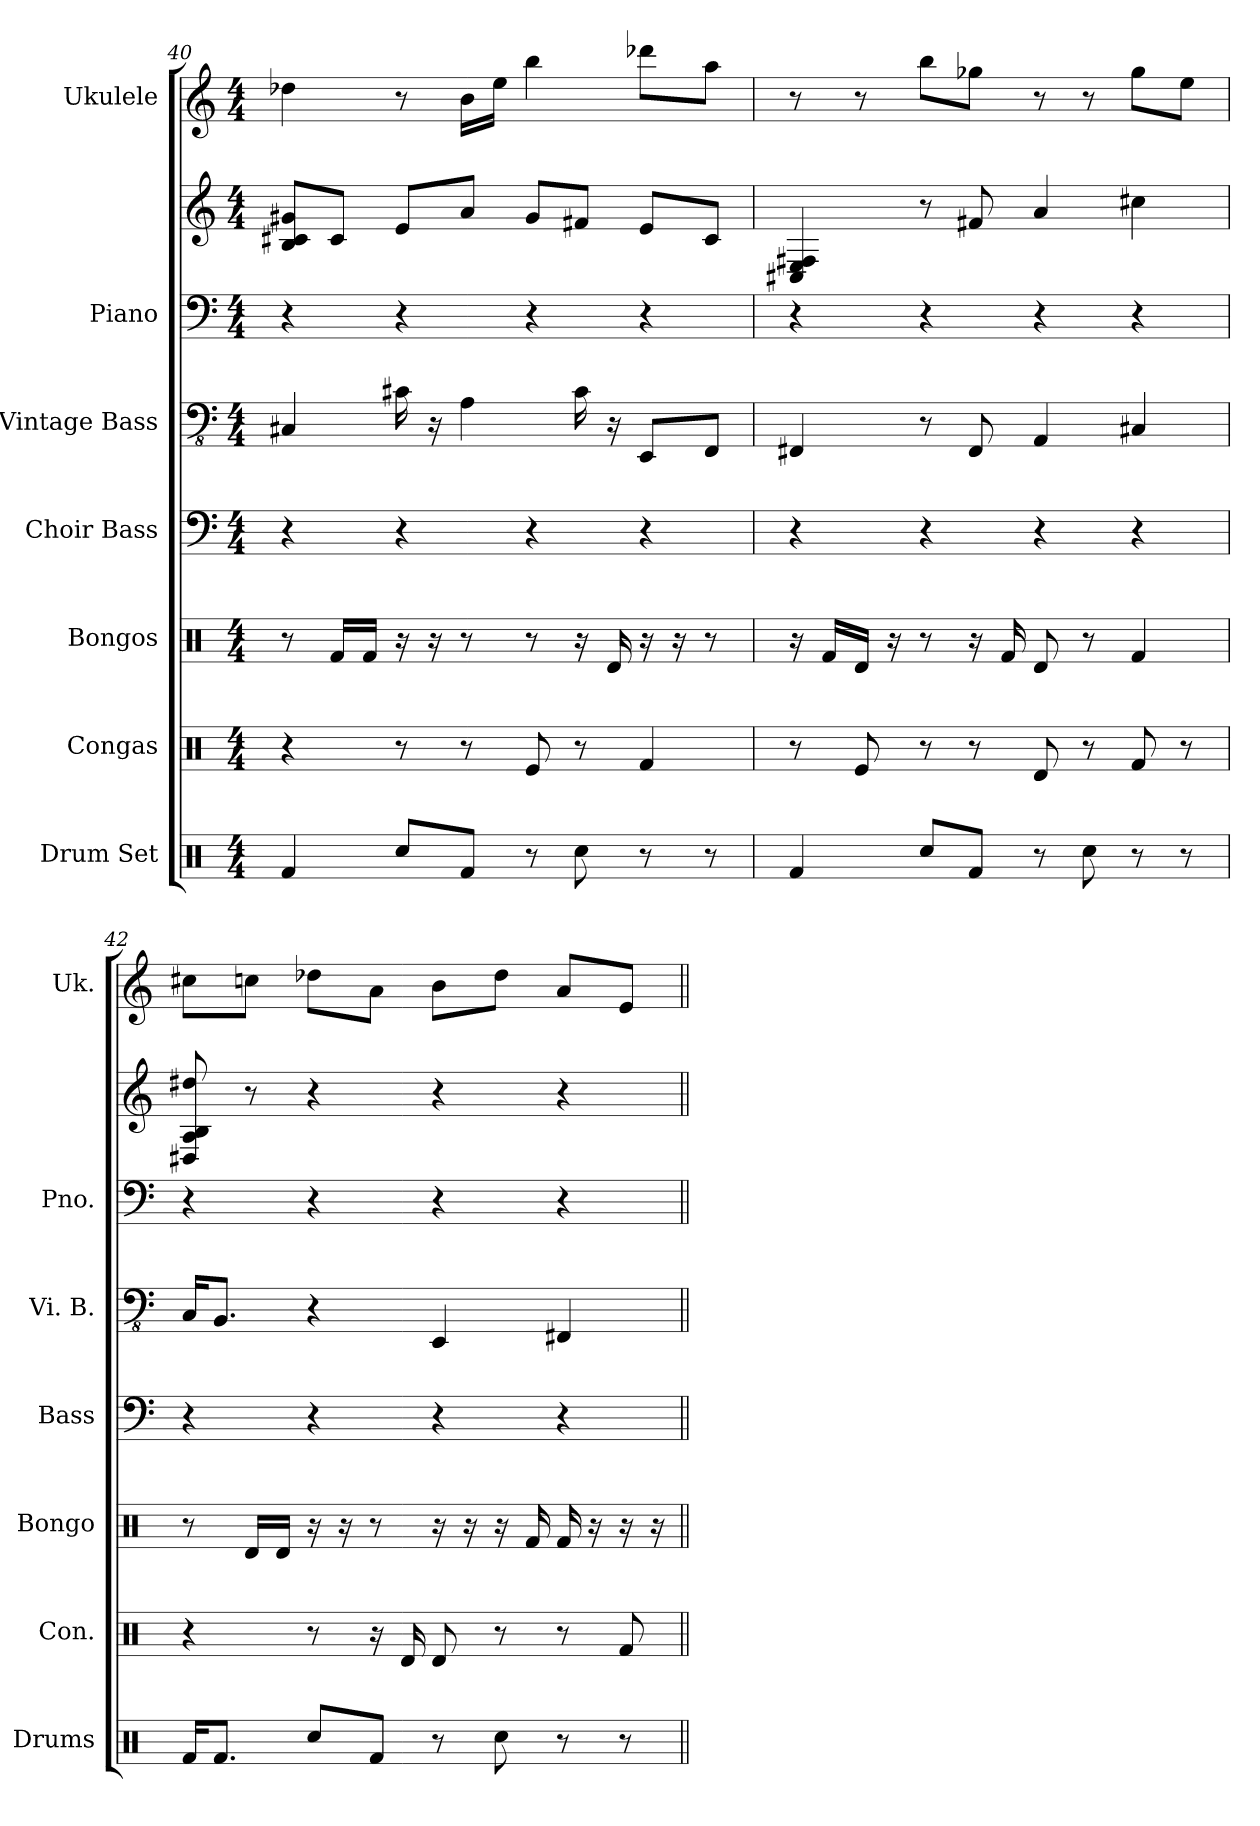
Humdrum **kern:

**kern	**kern	**kern	**kern	**kern	**kern	**kern	**kern
*part7	*part6	*part5	*part4	*part3	*part2	*part2	*part1
*staff8	*staff7	*staff6	*staff5	*staff4	*staff3	*staff2	*staff1
*I"Drum Set	*I"Congas	*I"Bongos	*I"Choir Bass	*I"Vintage Bass	*I"Piano	*	*I"Ukulele
*I'Drums	*I'Con.	*I'Bongo	*I'Bass	*I'Vi. B.	*I'Pno.	*	*I'Uk.
*clefX	*clefX	*clefX	*clefF4	*clefFv4	*clefF4	*clefG2	*clefG2
*k[]	*k[]	*k[]	*k[]	*k[]	*k[]	*k[]	*k[]
*M4/4	*M4/4	*M4/4	*M4/4	*M4/4	*M4/4	*M4/4	*M4/4
=40	=40	=40	=40	=40	=40	=40	=40
4Rf	4r	8r	4r	4CC#X	4r	8c#X 8B 8g#XL	4dd-X
.	.	16RfLL	.	.	.	8c#J	.
.	.	16RfJJ	.	.	.	.	.
8RccL	8r	16r	4r	16C#X	4r	8eL	8r
.	.	16r	.	16r	.	.	.
8RfJ	8r	8r	.	4AA	.	8aJ	16bLL
.	.	.	.	.	.	.	16eeJJ
8r	8Re	8r	4r	.	4r	8g#L	4bb
8Rcc	8r	16r	.	16C#	.	8f#XJ	.
.	.	16Rd	.	16r	.	.	.
8r	4Rf	16r	4r	8EEEL	4r	8eL	8ddd-XL
.	.	16r	.	.	.	.	.
8r	.	8r	.	8FFFJ	.	8c#J	8aaJ
=41	=41	=41	=41	=41	=41	=41	=41
4Rf	8r	16r	4r	4FFF#X	4r	4F#X 4E 4C#X	8r
.	.	16RfLL	.	.	.	.	.
.	8Re	16RdJJ	.	.	.	.	8r
.	.	16r	.	.	.	.	.
8RccL	8r	8r	4r	8r	4r	8r	8bbL
8RfJ	8r	16r	.	8FFF#	.	8f#X	8gg-XJ
.	.	16Rf	.	.	.	.	.
8r	8Rd	8Rd	4r	4AAA	4r	4a	8r
8Rcc	8r	8r	.	.	.	.	8r
8r	8Rf	4Rf	4r	4CC#X	4r	4cc#X	8gg-L
8r	8r	.	.	.	.	.	8eeJ
=42	=42	=42	=42	=42	=42	=42	=42
16RfKL	4r	8r	4r	16CCKL	4r	8B 8A 8D#X 8dd#X	8cc#XL
8.RfJ	.	.	.	8.BBBJ	.	.	.
.	.	16RdLL	.	.	.	8r	8ccnJ
.	.	16RdJJ	.	.	.	.	.
8RccL	8r	16r	4r	4r	4r	4r	8dd-XL
.	.	16r	.	.	.	.	.
8RfJ	16r	8r	.	.	.	.	8aJ
.	16Rd	.	.	.	.	.	.
8r	8Rd	16r	4r	4EEE	4r	4r	8bL
.	.	16r	.	.	.	.	.
8Rcc	8r	16r	.	.	.	.	8dd-J
.	.	16Rf	.	.	.	.	.
8r	8r	16Rf	4r	4FFF#X	4r	4r	8aL
.	.	16r	.	.	.	.	.
8r	8Rf	16r	.	.	.	.	8eJ
.	.	16r	.	.	.	.	.
=||	=||	=||	=||	=||	=||	=||	=||
*-	*-	*-	*-	*-	*-	*-	*-
